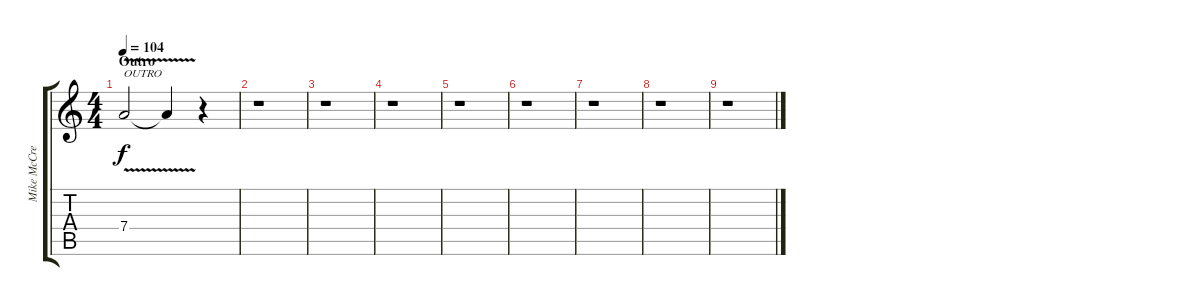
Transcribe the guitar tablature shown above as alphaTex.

\track ("Mike McCready (Guit 2)" "Mike McCre") {instrument distortionguitar}
\staff {score tabs}
\tuning (E4 B3 G3 D3 A2 E2) {hide}
\ts (4 4)
\section ("" "Outro")
\tempo 104
\clef g2
\ks c
7.4{v}.2{txt "OUTRO" dy f} 7.4{t}.4 r.4 |
r.1 |
r.1 |
r.1 |
r.1 |
r.1 |
r.1 |
r.1 |
r.1
